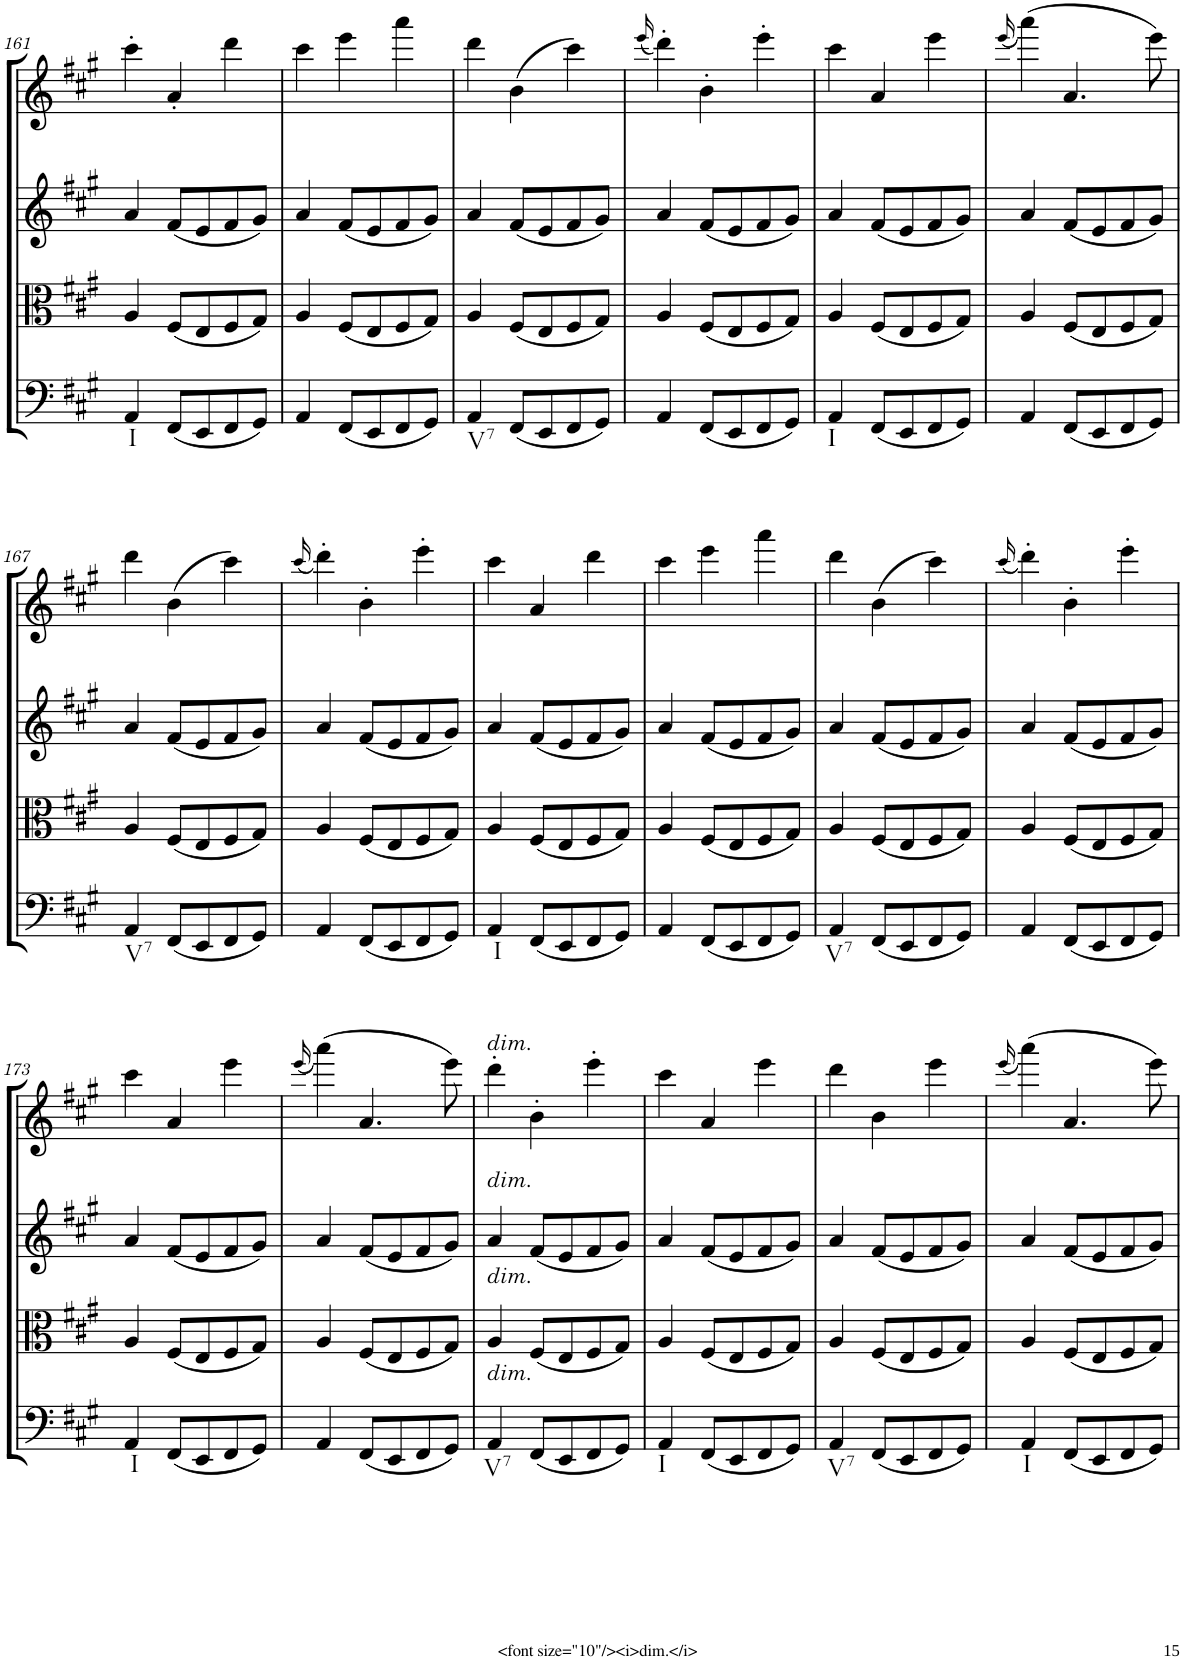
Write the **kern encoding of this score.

**kern	**kern	**kern	**kern
*part4	*part3	*part2	*part1
*staff4	*staff3	*staff2	*staff1
*I"Cello	*I"Viola	*I"2nd Violin	*I"1st Violin
*	*I'Vla	*I'Vln	*I'Vln
!!LO:PB:g=z
*clefF4	*clefC3	*clefG2	*clefG2
*k[f#c#g#]	*k[f#c#g#]	*k[f#c#g#]	*k[f#c#g#]
*A:	*A:	*A:	*A:
*M3/4	*M3/4	*M3/4	*M3/4
=161	=161	=161	=161
!LO:TX:b:t=I	!	!	!
4AA/	4A/	4a/	4ccc#'\
(8FF#/L	(8F#/L	(8f#/L	4a'/
8EE/	8E/	8e/	.
8FF#/	8F#/	8f#/	4ddd\
8GG#/J)	8G#/J)	8g#/J)	.
=162	=162	=162	=162
4AA/	4A/	4a/	4ccc#\
(8FF#/L	(8F#/L	(8f#/L	4eee\
8EE/	8E/	8e/	.
8FF#/	8F#/	8f#/	4aaa\
8GG#/J)	8G#/J)	8g#/J)	.
=163	=163	=163	=163
!LO:TX:b:t=V7	!	!	!
4AA/	4A/	4a/	4ddd\
(8FF#/L	(8F#/L	(8f#/L	(4b\
8EE/	8E/	8e/	.
8FF#/	8F#/	8f#/	4ccc#\)
8GG#/J)	8G#/J)	8g#/J)	.
=164	=164	=164	=164
.	.	.	(16qeee/
4AA/	4A/	4a/	4ddd'\)
(8FF#/L	(8F#/L	(8f#/L	4b'\
8EE/	8E/	8e/	.
8FF#/	8F#/	8f#/	4eee'\
8GG#/J)	8G#/J)	8g#/J)	.
=165	=165	=165	=165
!LO:TX:b:t=I	!	!	!
4AA/	4A/	4a/	4ccc#\
(8FF#/L	(8F#/L	(8f#/L	4a/
8EE/	8E/	8e/	.
8FF#/	8F#/	8f#/	4eee\
8GG#/J)	8G#/J)	8g#/J)	.
=166	=166	=166	=166
.	.	.	(16qeee/
4AA/	4A/	4a/	(4aaa\)
(8FF#/L	(8F#/L	(8f#/L	4.a/
8EE/	8E/	8e/	.
8FF#/	8F#/	8f#/	.
8GG#/J)	8G#/J)	8g#/J)	8eee\)
!!LO:LB:g=z
=167	=167	=167	=167
!LO:TX:b:t=V7	!	!	!
4AA/	4A/	4a/	4ddd\
(8FF#/L	(8F#/L	(8f#/L	(4b\
8EE/	8E/	8e/	.
8FF#/	8F#/	8f#/	4ccc#\)
8GG#/J)	8G#/J)	8g#/J)	.
=168	=168	=168	=168
.	.	.	(16qccc#/
4AA/	4A/	4a/	4ddd'\)
(8FF#/L	(8F#/L	(8f#/L	4b'\
8EE/	8E/	8e/	.
8FF#/	8F#/	8f#/	4eee'\
8GG#/J)	8G#/J)	8g#/J)	.
=169	=169	=169	=169
!LO:TX:b:t=I	!	!	!
4AA/	4A/	4a/	4ccc#\
(8FF#/L	(8F#/L	(8f#/L	4a/
8EE/	8E/	8e/	.
8FF#/	8F#/	8f#/	4ddd\
8GG#/J)	8G#/J)	8g#/J)	.
=170	=170	=170	=170
4AA/	4A/	4a/	4ccc#\
(8FF#/L	(8F#/L	(8f#/L	4eee\
8EE/	8E/	8e/	.
8FF#/	8F#/	8f#/	4aaa\
8GG#/J)	8G#/J)	8g#/J)	.
=171	=171	=171	=171
!LO:TX:b:t=V7	!	!	!
4AA/	4A/	4a/	4ddd\
(8FF#/L	(8F#/L	(8f#/L	(4b\
8EE/	8E/	8e/	.
8FF#/	8F#/	8f#/	4ccc#\)
8GG#/J)	8G#/J)	8g#/J)	.
=172	=172	=172	=172
.	.	.	(16qccc#/
4AA/	4A/	4a/	4ddd'\)
(8FF#/L	(8F#/L	(8f#/L	4b'\
8EE/	8E/	8e/	.
8FF#/	8F#/	8f#/	4eee'\
8GG#/J)	8G#/J)	8g#/J)	.
!!LO:LB:g=z
=173	=173	=173	=173
!LO:TX:b:t=I	!	!	!
4AA/	4A/	4a/	4ccc#\
(8FF#/L	(8F#/L	(8f#/L	4a/
8EE/	8E/	8e/	.
8FF#/	8F#/	8f#/	4eee\
8GG#/J)	8G#/J)	8g#/J)	.
=174	=174	=174	=174
.	.	.	(16qeee/
4AA/	4A/	4a/	(4aaa\)
(8FF#/L	(8F#/L	(8f#/L	4.a/
8EE/	8E/	8e/	.
8FF#/	8F#/	8f#/	.
8GG#/J)	8G#/J)	8g#/J)	8eee\)
=175	=175	=175	=175
!	!	!	!LO:TX:a:i:t=dim.
!	!	!LO:TX:a:i:t=dim.	!
!	!LO:TX:a:i:t=dim.	!	!
!LO:TX:a:i:t=dim.	!	!	!
!LO:TX:b:t=V7	!	!	!
4AA/	4A/	4a/	4ddd'\
(8FF#/L	(8F#/L	(8f#/L	4b'\
8EE/	8E/	8e/	.
8FF#/	8F#/	8f#/	4eee'\
8GG#/J)	8G#/J)	8g#/J)	.
=176	=176	=176	=176
!LO:TX:b:t=I	!	!	!
4AA/	4A/	4a/	4ccc#\
(8FF#/L	(8F#/L	(8f#/L	4a/
8EE/	8E/	8e/	.
8FF#/	8F#/	8f#/	4eee\
8GG#/J)	8G#/J)	8g#/J)	.
=177	=177	=177	=177
!LO:TX:b:t=V7	!	!	!
4AA/	4A/	4a/	4ddd\
(8FF#/L	(8F#/L	(8f#/L	4b\
8EE/	8E/	8e/	.
8FF#/	8F#/	8f#/	4eee\
8GG#/J)	8G#/J)	8g#/J)	.
=178	=178	=178	=178
.	.	.	(16qeee/
!LO:TX:b:t=I	!	!	!
4AA/	4A/	4a/	(4aaa\)
(8FF#/L	(8F#/L	(8f#/L	4.a/
8EE/	8E/	8e/	.
8FF#/	8F#/	8f#/	.
8GG#/J)	8G#/J)	8g#/J)	8eee\)
=	=	=	=
*-	*-	*-	*-
